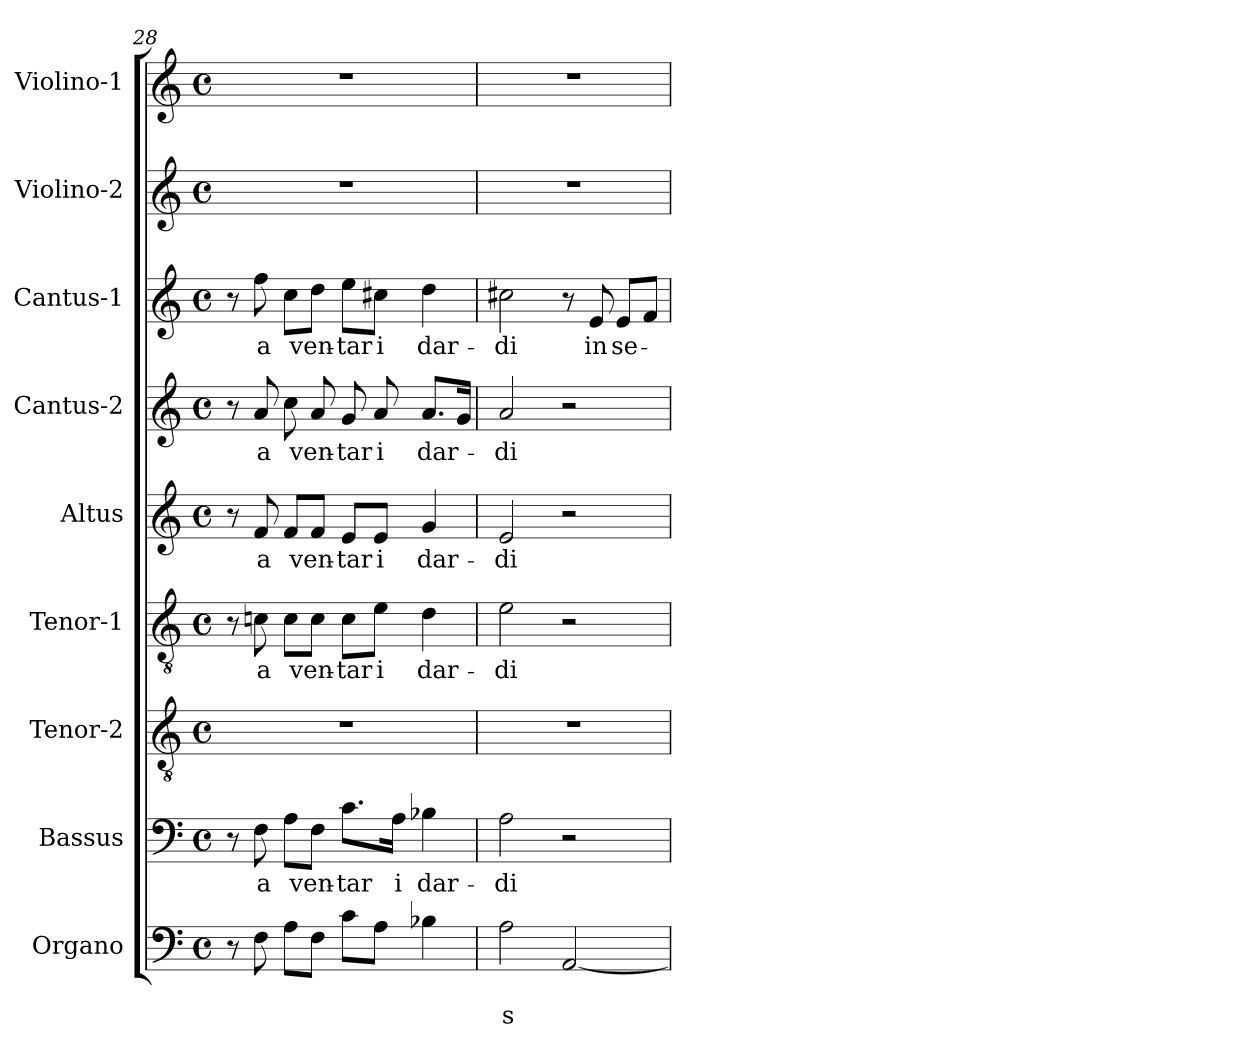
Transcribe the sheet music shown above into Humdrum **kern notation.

**kern	**text	**text	**kern	**text	**kern	**kern	**text	**kern	**text	**kern	**text	**kern	**text	**kern	**kern
*part9	*part9	*part9	*part8	*part8	*part7	*part6	*part6	*part5	*part5	*part4	*part4	*part3	*part3	*part2	*part1
*staff9	*staff9	*staff9	*staff8	*staff8	*staff7	*staff6	*staff6	*staff5	*staff5	*staff4	*staff4	*staff3	*staff3	*staff2	*staff1
*I"Organo	*	*	*I"Bassus	*	*I"Tenor-2	*I"Tenor-1	*	*I"Altus	*	*I"Cantus-2	*	*I"Cantus-1	*	*I"Violino-2	*I"Violino-1
*I'Og	*	*	*I'B	*	*I'T2	*I'T1	*	*I'A	*	*I'C2	*	*I'C1	*	*I'V2	*I'V1
*clefF4	*	*	*clefF4	*	*clefGv2	*clefGv2	*	*clefG2	*	*clefG2	*	*clefG2	*	*clefG2	*clefG2
*k[]	*	*	*k[]	*	*k[]	*k[]	*	*k[]	*	*k[]	*	*k[]	*	*k[]	*k[]
*C:	*	*	*C:	*	*C:	*C:	*	*C:	*	*C:	*	*C:	*	*C:	*C:
*M4/4	*	*	*M4/4	*	*M4/4	*M4/4	*	*M4/4	*	*M4/4	*	*M4/4	*	*M4/4	*M4/4
*met(c)	*	*	*met(c)	*	*met(c)	*met(c)	*	*met(c)	*	*met(c)	*	*met(c)	*	*met(c)	*met(c)
=28	=28	=28	=28	=28	=28	=28	=28	=28	=28	=28	=28	=28	=28	=28	=28
8r	.	.	8r	.	1r	8r	.	8r	.	8r	.	8r	.	1r	1r
!	!	!	!	!LO:LY:b	!	!	!	!	!	!	!	!	!	!	!
!	!	!	!	!	!	!	!LO:LY:b	!	!	!	!	!	!	!	!
!	!	!	!	!	!	!	!	!	!LO:LY:b	!	!	!	!	!	!
!	!	!	!	!	!	!	!	!	!	!	!LO:LY:b	!	!	!	!
!	!	!	!	!	!	!	!	!	!	!	!	!	!LO:LY:b	!	!
8F\	.	.	8F\	a	.	8cn\	a	8f/	a	8a/	a	8ff\	a	.	.
8A\L	.	.	8A\L	.	.	8c\L	.	8f/L	.	8cc\	.	8cc\L	.	.	.
!	!	!	!	!LO:LY:b	!	!	!	!	!	!	!	!	!	!	!
!	!	!	!	!	!	!	!LO:LY:b	!	!	!	!	!	!	!	!
!	!	!	!	!	!	!	!	!	!LO:LY:b	!	!	!	!	!	!
!	!	!	!	!	!	!	!	!	!	!	!LO:LY:b	!	!	!	!
!	!	!	!	!	!	!	!	!	!	!	!	!	!LO:LY:b	!	!
8F\J	.	.	8F\J	ven-	.	8c\J	ven-	8f/J	ven-	8a/	ven-	8dd\J	ven-	.	.
!	!	!	!	!LO:LY:b	!	!	!	!	!	!	!	!	!	!	!
!	!	!	!	!	!	!	!LO:LY:b	!	!	!	!	!	!	!	!
!	!	!	!	!	!	!	!	!	!LO:LY:b	!	!	!	!	!	!
!	!	!	!	!	!	!	!	!	!	!	!LO:LY:b	!	!	!	!
!	!	!	!	!	!	!	!	!	!	!	!	!	!LO:LY:b	!	!
8c\L	.	.	8.c\L	-tar	.	8c\L	-tar	8e/L	-tar	8g/	-tar	8ee\L	-tar	.	.
!	!	!	!	!	!	!	!LO:LY:b	!	!	!	!	!	!	!	!
!	!	!	!	!	!	!	!	!	!LO:LY:b	!	!	!	!	!	!
!	!	!	!	!	!	!	!	!	!	!	!LO:LY:b	!	!	!	!
!	!	!	!	!	!	!	!	!	!	!	!	!	!LO:LY:b	!	!
8A\J	.	.	.	.	.	8e\J	i	8e/J	i	8a/	i	8cc#X\J	i	.	.
!	!	!	!	!LO:LY:b	!	!	!	!	!	!	!	!	!	!	!
.	.	.	16A\Jk	i	.	.	.	.	.	.	.	.	.	.	.
!	!	!	!	!LO:LY:b	!	!	!	!	!	!	!	!	!	!	!
!	!	!	!	!	!	!	!LO:LY:b	!	!	!	!	!	!	!	!
!	!	!	!	!	!	!	!	!	!LO:LY:b	!	!	!	!	!	!
!	!	!	!	!	!	!	!	!	!	!	!LO:LY:b	!	!	!	!
!	!	!	!	!	!	!	!	!	!	!	!	!	!LO:LY:b	!	!
4B-X\	.	.	4B-X\	dar-	.	4d\	dar-	4g/	dar-	8.a/L	dar-	4dd\	dar-	.	.
.	.	.	.	.	.	.	.	.	.	16g/Jk	.	.	.	.	.
=29	=29	=29	=29	=29	=29	=29	=29	=29	=29	=29	=29	=29	=29	=29	=29
!	!	!LO:LY:b	!	!	!	!	!	!	!	!	!	!	!	!	!
!	!	!	!	!LO:LY:b	!	!	!	!	!	!	!	!	!	!	!
!	!	!	!	!	!	!	!LO:LY:b	!	!	!	!	!	!	!	!
!	!	!	!	!	!	!	!	!	!LO:LY:b	!	!	!	!	!	!
!	!	!	!	!	!	!	!	!	!	!	!LO:LY:b	!	!	!	!
!	!	!	!	!	!	!	!	!	!	!	!	!	!LO:LY:b	!	!
2A\	.	s	2A\	-di	1r	2e\	-di	2e/	-di	2a/	-di	2cc#X\	-di	1r	1r
[2AA/	.	.	2r	.	.	2r	.	2r	.	2r	.	8r	.	.	.
!	!	!	!	!	!	!	!	!	!	!	!	!	!LO:LY:b	!	!
.	.	.	.	.	.	.	.	.	.	.	.	8e/	in	.	.
!	!	!	!	!	!	!	!	!	!	!	!	!	!LO:LY:b	!	!
.	.	.	.	.	.	.	.	.	.	.	.	8e/L	se-	.	.
.	.	.	.	.	.	.	.	.	.	.	.	8f/J	.	.	.
=	=	=	=	=	=	=	=	=	=	=	=	=	=	=	=
*-	*-	*-	*-	*-	*-	*-	*-	*-	*-	*-	*-	*-	*-	*-	*-
